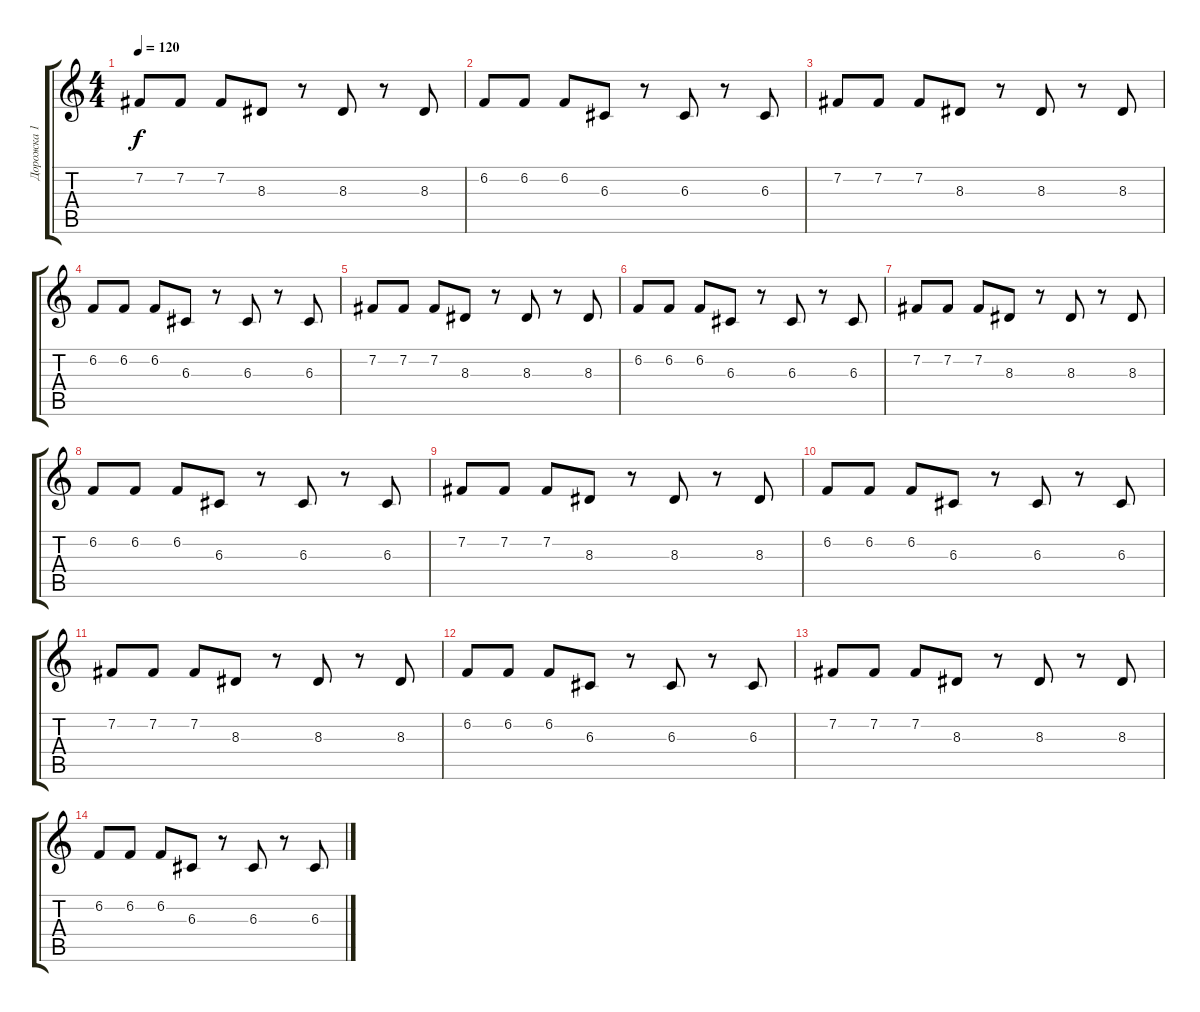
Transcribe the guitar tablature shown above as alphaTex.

\track ("Дорожка 1" "Дорожка 1") {instrument acousticgrandpiano}
\staff {score tabs}
\tuning (E4 B3 G3 D3 A2 E2) {hide}
\ts (4 4)
\tempo 120
\clef g2
\ks c
7.2.8{dy f} 7.2.8 7.2.8 8.3.8 r.8 8.3.8 r.8 8.3.8 |
6.2.8 6.2.8 6.2.8 6.3.8 r.8 6.3.8 r.8 6.3.8 |
7.2.8 7.2.8 7.2.8 8.3.8 r.8 8.3.8 r.8 8.3.8 |
6.2.8 6.2.8 6.2.8 6.3.8 r.8 6.3.8 r.8 6.3.8 |
7.2.8 7.2.8 7.2.8 8.3.8 r.8 8.3.8 r.8 8.3.8 |
6.2.8 6.2.8 6.2.8 6.3.8 r.8 6.3.8 r.8 6.3.8 |
7.2.8 7.2.8 7.2.8 8.3.8 r.8 8.3.8 r.8 8.3.8 |
6.2.8 6.2.8 6.2.8 6.3.8 r.8 6.3.8 r.8 6.3.8 |
7.2.8 7.2.8 7.2.8 8.3.8 r.8 8.3.8 r.8 8.3.8 |
6.2.8 6.2.8 6.2.8 6.3.8 r.8 6.3.8 r.8 6.3.8 |
7.2.8 7.2.8 7.2.8 8.3.8 r.8 8.3.8 r.8 8.3.8 |
6.2.8 6.2.8 6.2.8 6.3.8 r.8 6.3.8 r.8 6.3.8 |
7.2.8 7.2.8 7.2.8 8.3.8 r.8 8.3.8 r.8 8.3.8 |
6.2.8 6.2.8 6.2.8 6.3.8 r.8 6.3.8 r.8 6.3.8
